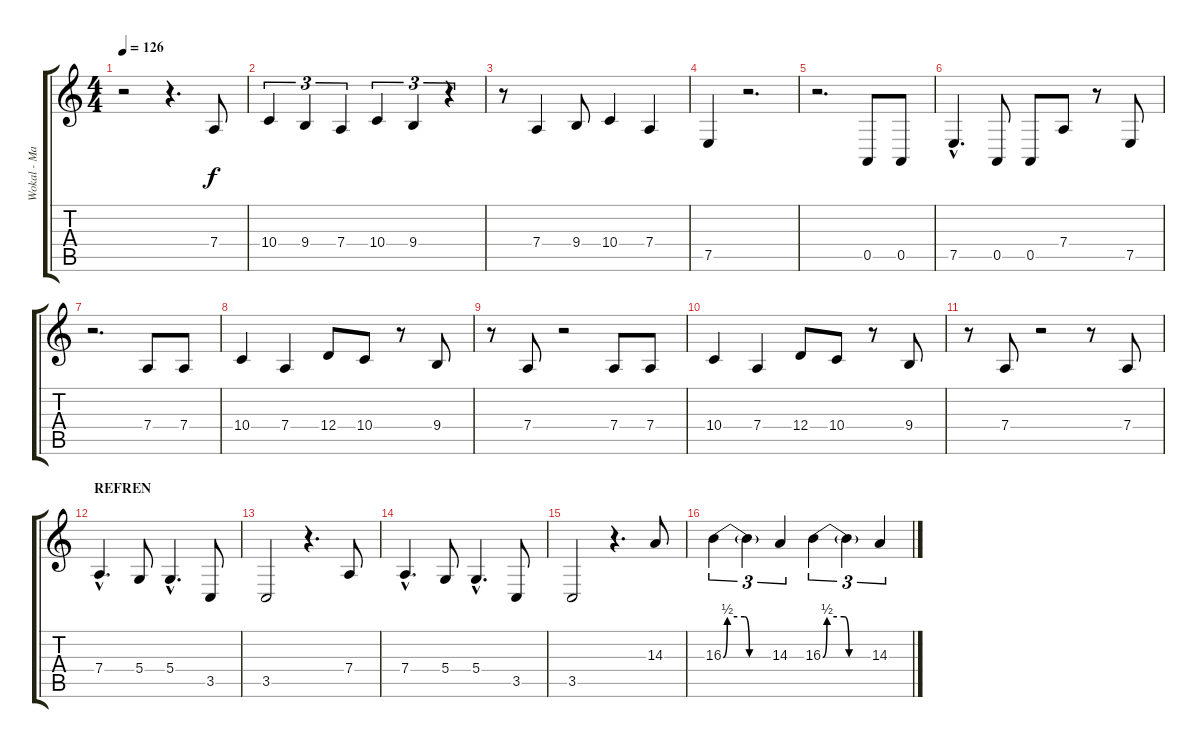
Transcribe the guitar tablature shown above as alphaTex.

\track ("Wokal - Maleo" "Wokal - Ma") {instrument oboe}
\staff {score tabs}
\tuning (E4 B3 G3 D3 A2 D2) {hide}
\ts (4 4)
\tempo 126
\clef g2
\ks c
r.2{dy f} r.4{d} 7.4.8 |
10.4.4{tu (3 2)} 9.4.4{tu (3 2)} 7.4.4{tu (3 2)} 10.4.4{tu (3 2)} 9.4.4{tu (3 2)} r.4{tu (3 2)} |
r.8 7.4.4 9.4.8 10.4.4 7.4.4 |
7.5.4 r.2{d} |
r.2{d} 0.5.8 0.5.8 |
7.5{hac}.4{d} 0.5.8 0.5.8 7.4.8 r.8 7.5.8 |
r.2{d} 7.4.8 7.4.8 |
10.4.4 7.4.4 12.4.8 10.4.8 r.8 9.4.8 |
r.8 7.4.8 r.2 7.4.8 7.4.8 |
10.4.4 7.4.4 12.4.8 10.4.8 r.8 9.4.8 |
r.8 7.4.8 r.2 r.8 7.4.8 |
\section ("" "REFREN")
7.4{hac}.4{d} 5.4.8 5.4{hac}.4{d} 3.5.8 |
3.5.2 r.4{d} 7.4.8 |
7.4{hac}.4{d} 5.4.8 5.4{hac}.4{d} 3.5.8 |
3.5.2 r.4{d} 14.3.8 |
16.3{be (custom 0 0 5 2 26 2 32 0 60 0)}.4{tu (3 2)} 16.3{t}.4{tu (3 2)} 14.3.4{tu (3 2)} 16.3{be (custom 0 0 5 2 26 2 32 0 60 0)}.4{tu (3 2)} 16.3{t}.4{tu (3 2)} 14.3.4{tu (3 2)}
